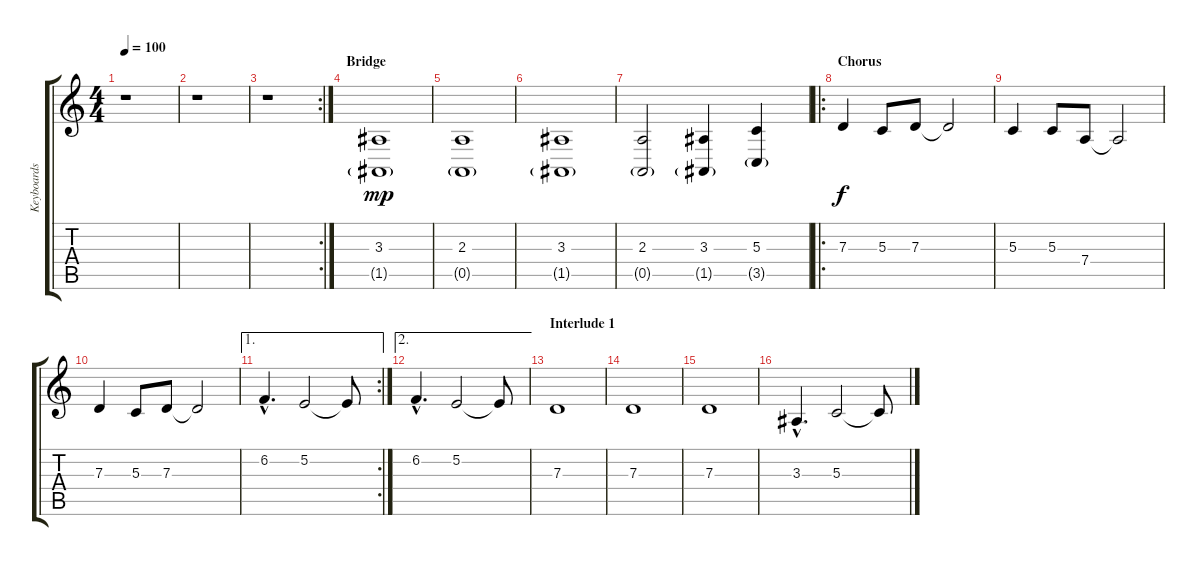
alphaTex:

\track ("Keyboards" "Keyboards") {instrument stringensemble1}
\staff {score tabs}
\tuning (E4 B3 G3 D3 A2 E2) {hide}
\ts (4 4)
\tempo 100
\clef g2
\ks c
r.1{dy f} |
r.1 |
\rc 2
r.1 |
\section ("" "Bridge")
(3.3 1.5{g}).1{dy mp} |
(2.3 0.5{g}).1 |
(3.3 1.5{g}).1 |
(2.3 0.5{g}).2 (3.3 1.5{g}).4 (5.3 3.5{g}).4 |
\ro
\section ("" "Chorus")
7.3.4{dy f} 5.3.8 7.3.8 7.3{t}.2 |
5.3.4 5.3.8 7.4.8 7.4{t}.2 |
7.3.4 5.3.8 7.3.8 7.3{t}.2 |
\ae 1
\rc 2
6.2{hac}.4{d} 5.2.2 5.2{t}.8 |
\ae 2
6.2{hac}.4{d} 5.2.2 5.2{t}.8 |
\section ("" "Interlude 1")
7.3.1 |
7.3.1 |
7.3.1 |
3.3{hac}.4{d} 5.3.2 5.3{t}.8
